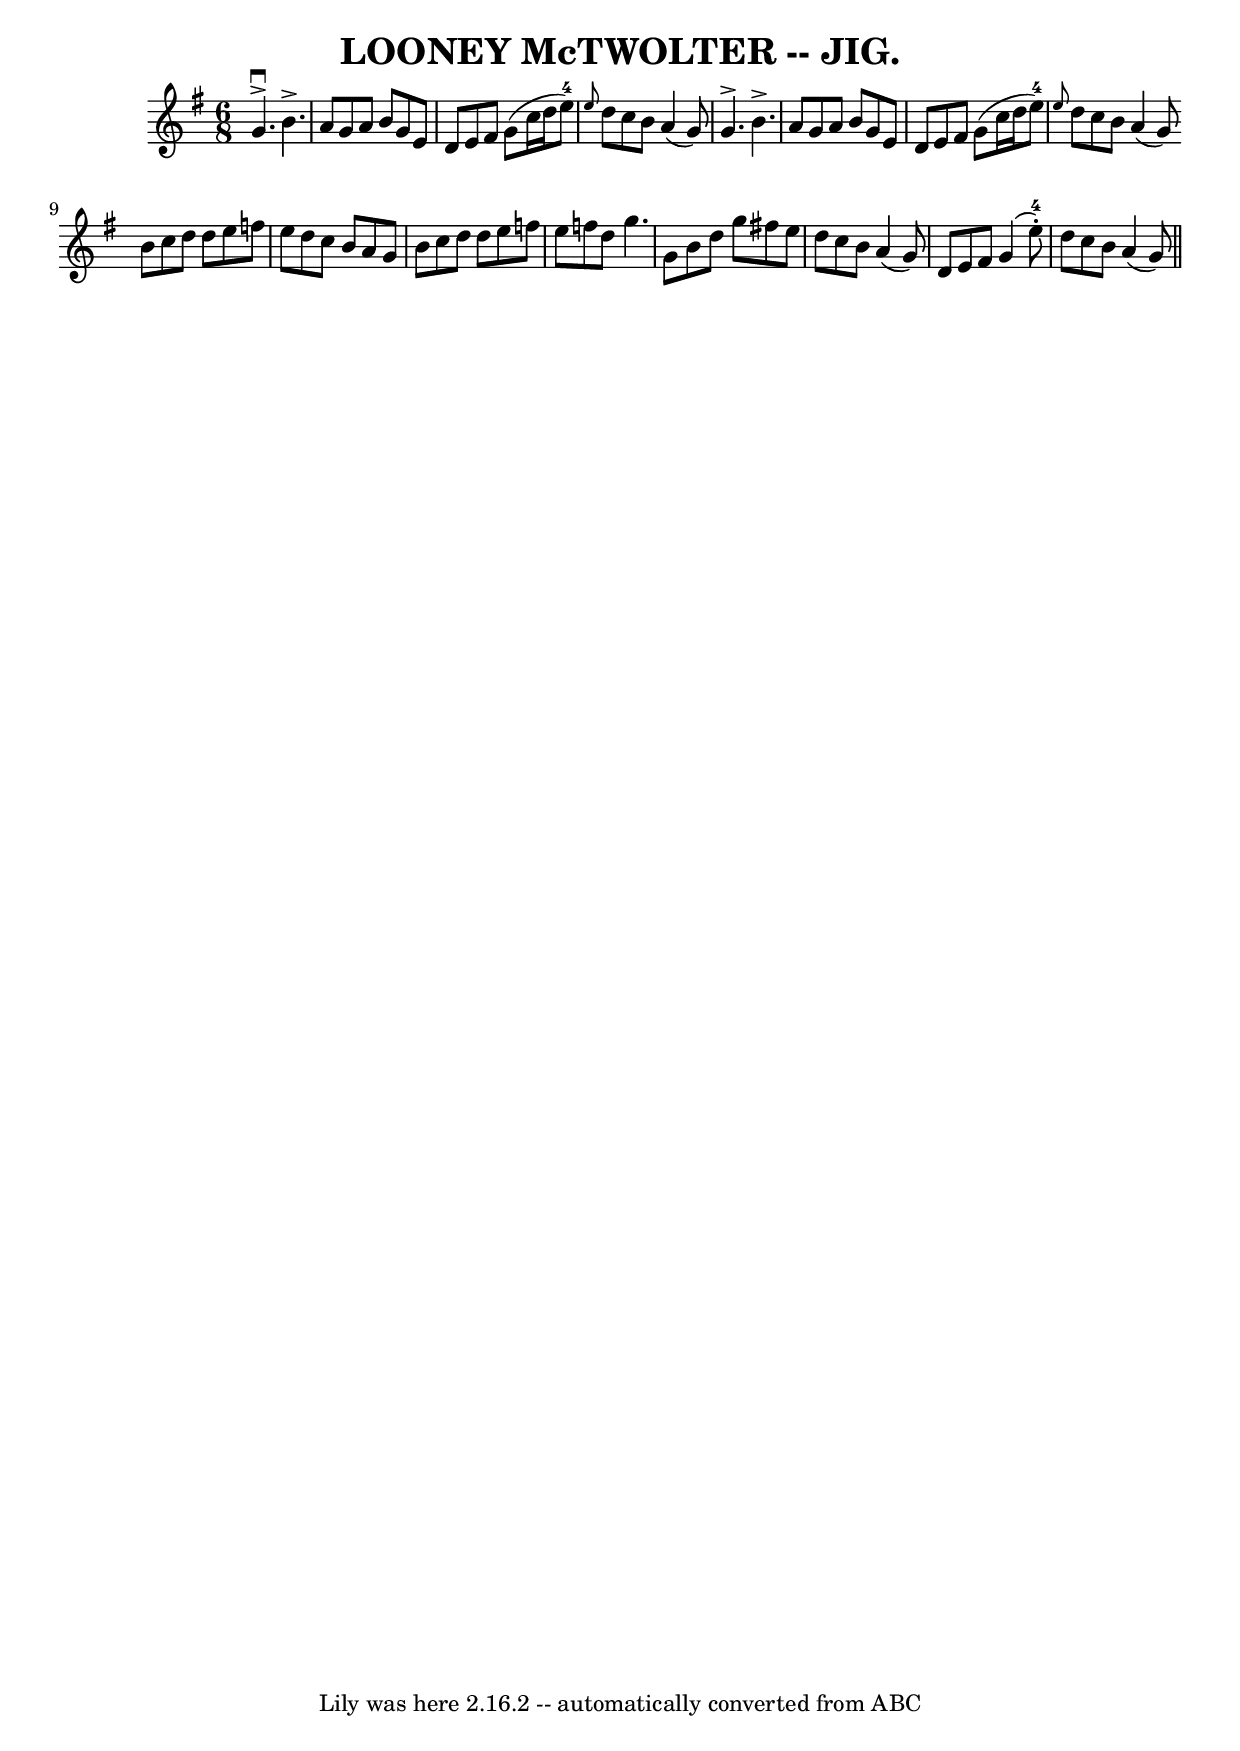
\version "2.16.2"
\include "Mammoth.ily"
\header {
  %% book = "Coles pg. 75.7"
  crossRefNumber = "15"
  footnotes = ""
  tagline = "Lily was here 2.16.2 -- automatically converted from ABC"
  title = "LOONEY McTWOLTER -- JIG."

}
voicedefault =  {


  \time 6/8 
  \key g \major   g'4.^\downbow^\accent b'4.^\accent  |
  a'8    g'8 a'8 b'8 g'8 e'8   |
  d'8 e'8 fis'8 g'8 (   c''16 d''16 e''8-4)  |
  \grace { e''8  
	 } d''8 c''8       b'8 a'4 (g'8)  |
  g'4.^\accent b'4.^\accent |
     a'8 g'8 a'8 b'8 g'8 e'8   |
  d'8 e'8 fis'8 g'8 (   c''16 d''16 e''8-4)  |
  \grace { e''8  
	 } d''8 c''8       b'8 a'4 (g'8) \bar "| |" b'8 c''8 d''8 d''8 e''8       f''8   |
  e''8 d''8 c''8 b'8 a'8 g'8  |
  b'8       c''8 d''8 d''8 e''8 f''8   |
  e''8 f''8 d''8 g''4.   |
  g'8 b'8 d''8 g''8 fis''!8 e''8  |
  d''8       c''8 b'8 a'4 (g'8)  |
  d'8 e'8 fis'8 g'4 (e''8-4-.) |
  d''8 c''8 b'8 a'4 (g'8) \bar "||"   

}

\score{
  <<

    \context Staff="default"
    {
      \voicedefault 
      
    }

  >>
  \layout {
    
  }
  \midi {
  }

}
